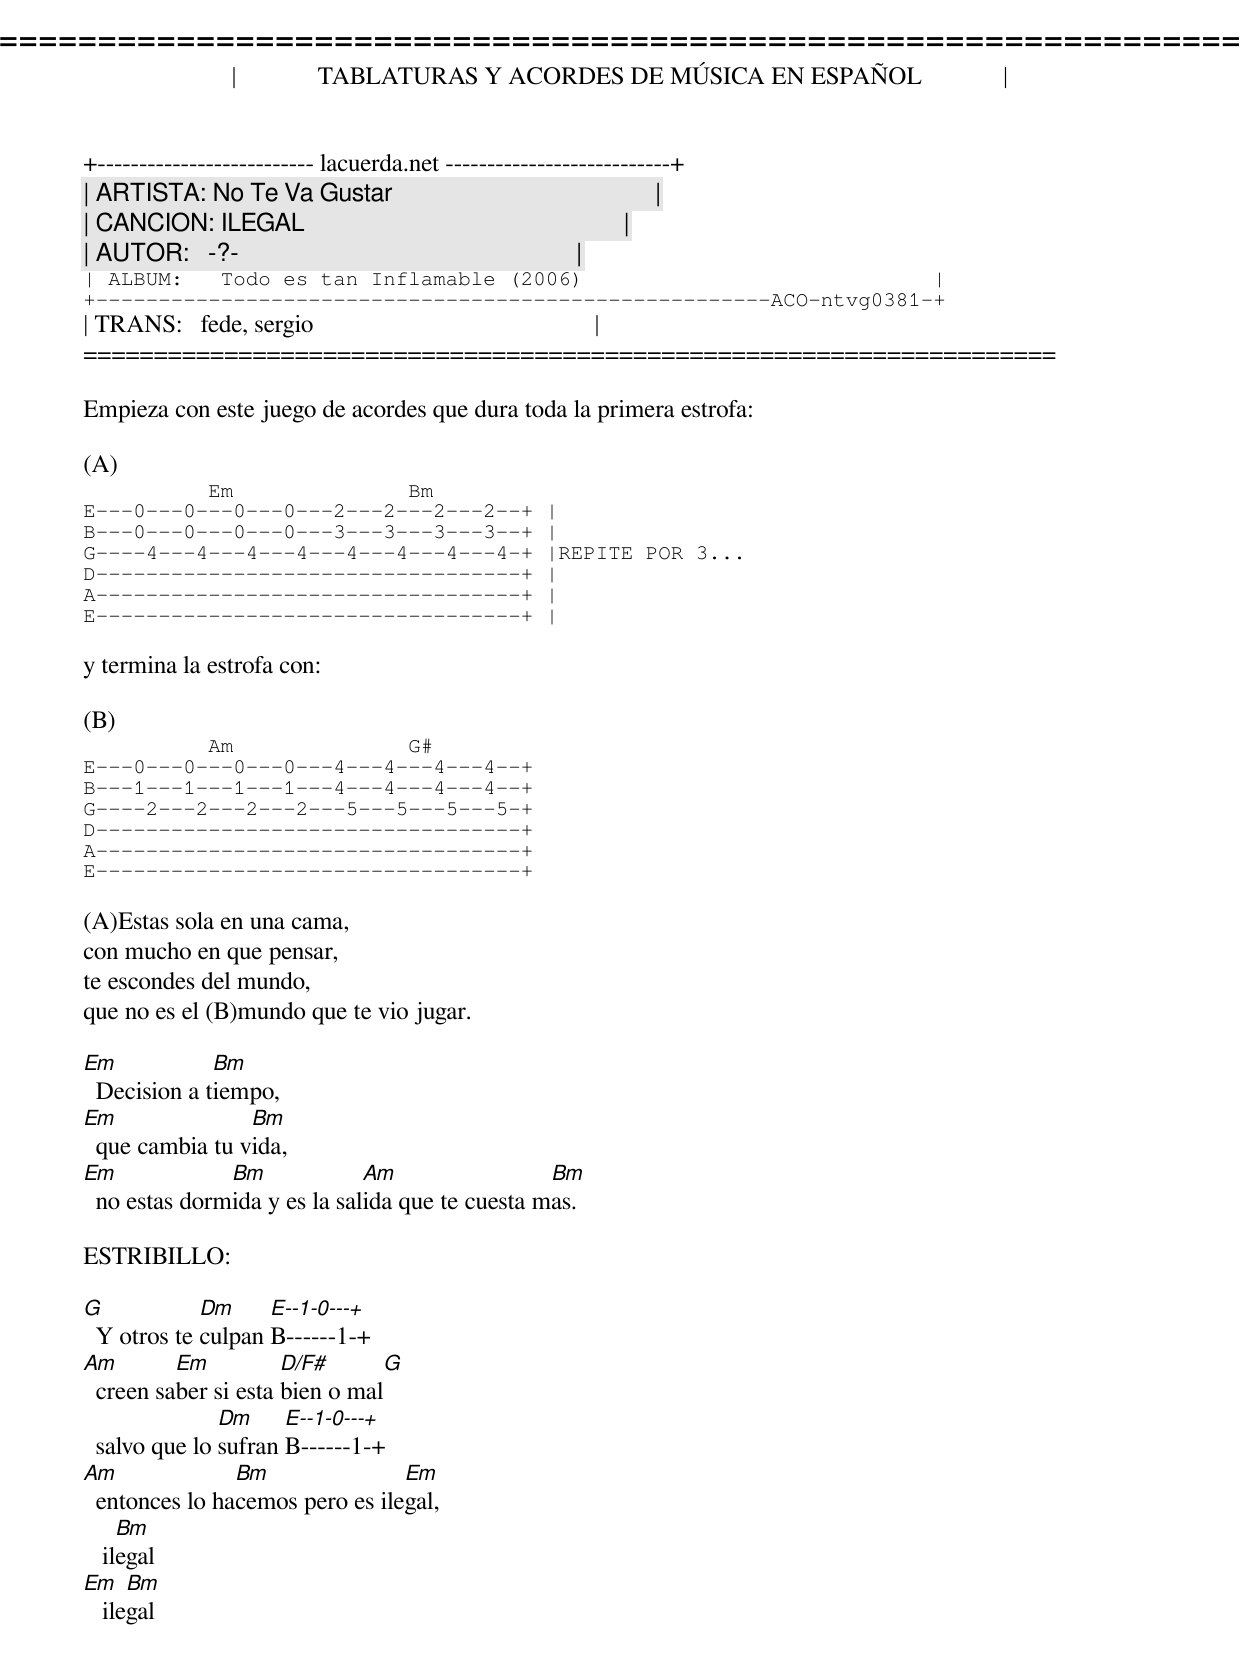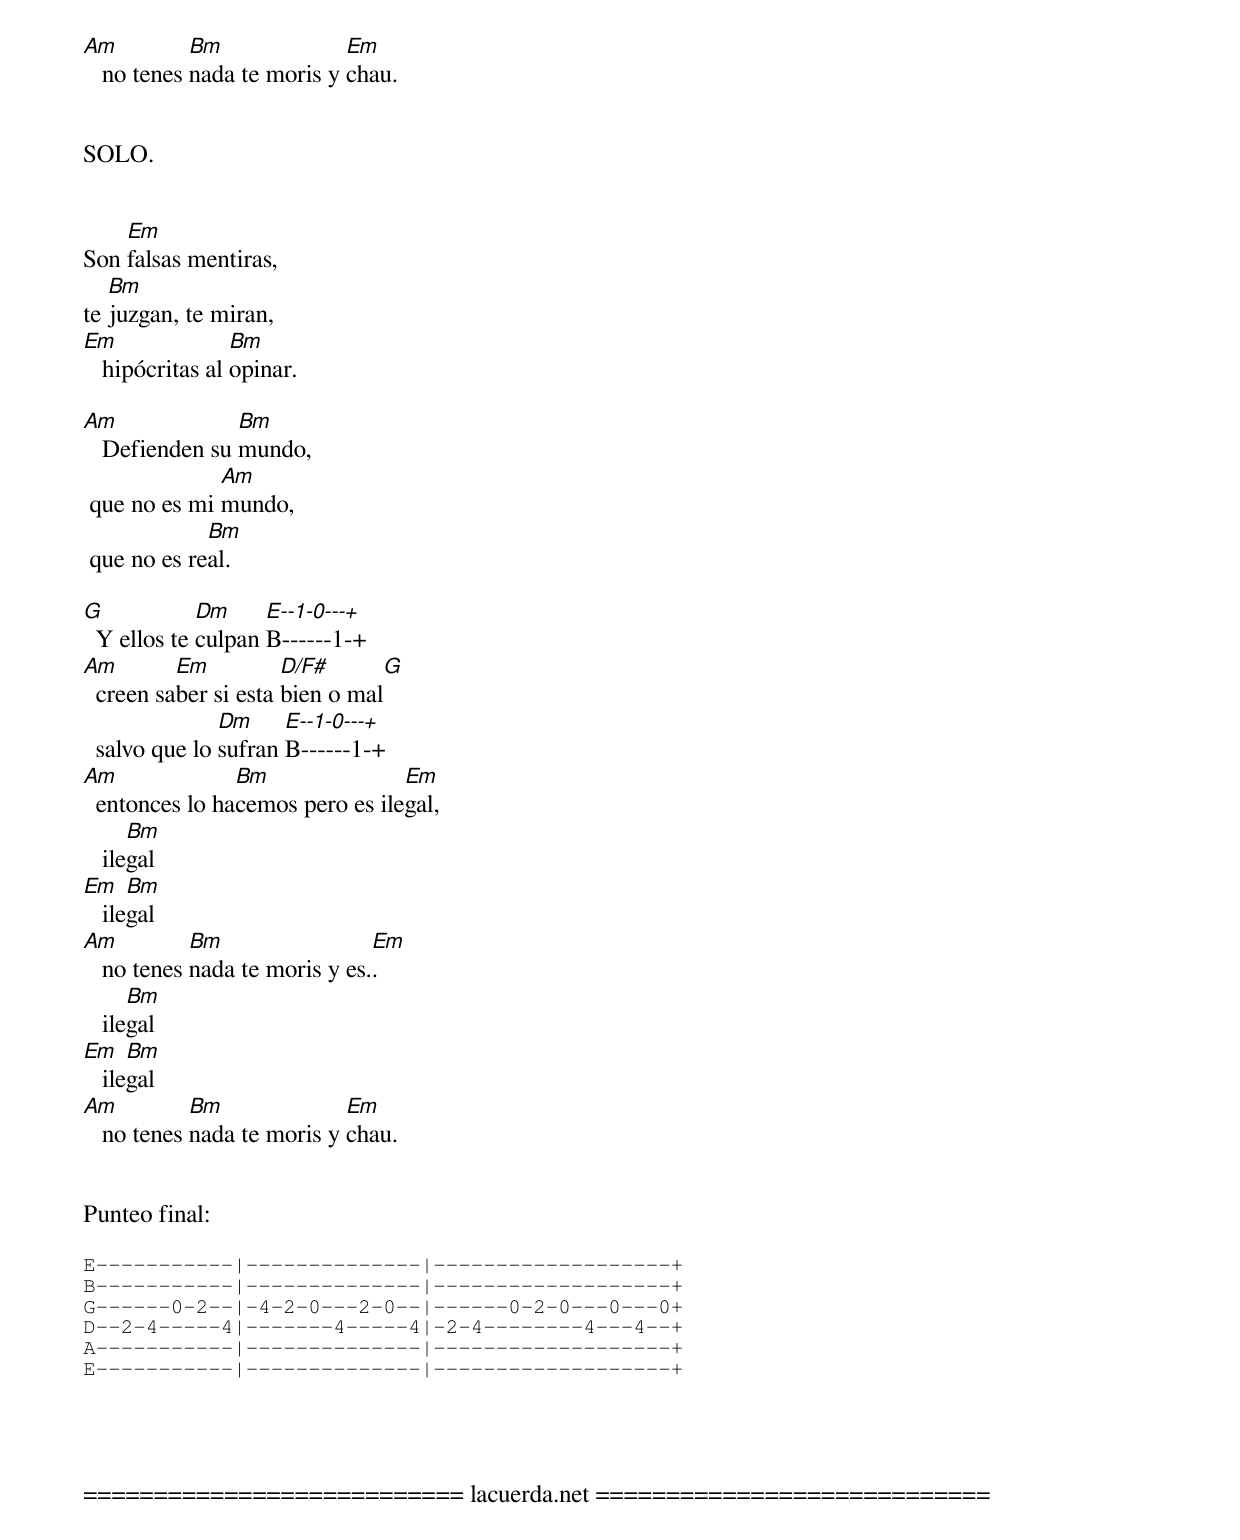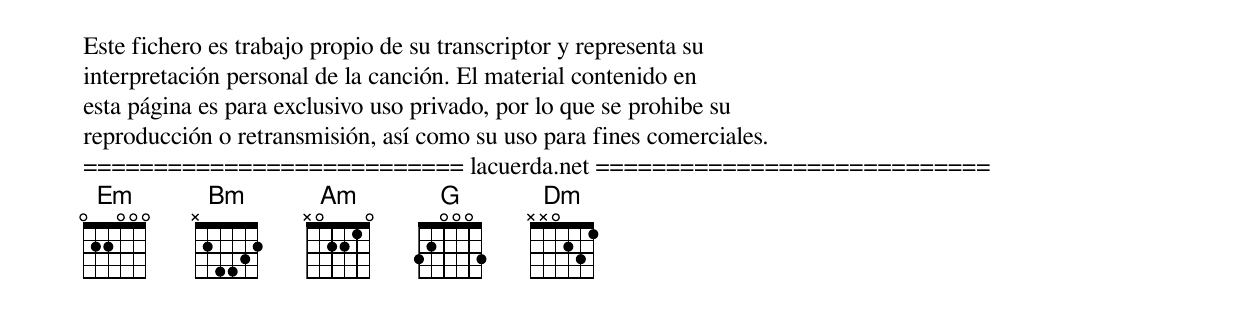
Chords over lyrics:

=====================================================================
|             TABLATURAS Y ACORDES DE MÚSICA EN ESPAÑOL             |
+-------------------------- lacuerda.net ---------------------------+
| ARTISTA: No Te Va Gustar                                          |
| CANCION: ILEGAL                                                   |
| AUTOR:   -?-                                                      |
| ALBUM:   Todo es tan Inflamable (2006)                            |
+------------------------------------------------------ACO-ntvg0381-+
| TRANS:   fede, sergio                                             |
=====================================================================

Empieza con este juego de acordes que dura toda la primera estrofa:

(A)
          Em              Bm
E---0---0---0---0---2---2---2---2--+ |
B---0---0---0---0---3---3---3---3--+ |
G----4---4---4---4---4---4---4---4-+ |REPITE POR 3...
D----------------------------------+ |
A----------------------------------+ |
E----------------------------------+ |

y termina la estrofa con:

(B)
          Am              G#
E---0---0---0---0---4---4---4---4--+
B---1---1---1---1---4---4---4---4--+
G----2---2---2---2---5---5---5---5-+
D----------------------------------+
A----------------------------------+
E----------------------------------+

(A)Estas sola en una cama,
con mucho en que pensar,
te escondes del mundo,
que no es el (B)mundo que te vio jugar.

Em            Bm
  Decision a tiempo,
Em               Bm
  que cambia tu vida,
Em             Bm             Am                 Bm
  no estas dormida y es la salida que te cuesta mas.

ESTRIBILLO:

G            Dm     E--1-0---+
  Y otros te culpan B------1-+
Am        Em          D/F#       G
  creen saber si esta bien o mal
               Dm     E--1-0---+
  salvo que lo sufran B------1-+
Am              Bm               Em
  entonces lo hacemos pero es ilegal,
     Bm
   ilegal
Em    Bm
   ilegal
Am          Bm              Em
   no tenes nada te moris y chau.


SOLO.


    Em
Son falsas mentiras,
   Bm
te juzgan, te miran,
Em               Bm
   hipócritas al opinar.

Am              Bm
   Defienden su mundo,
              Am
 que no es mi mundo,
             Bm
 que no es real.

G            Dm     E--1-0---+
  Y ellos te culpan B------1-+
Am        Em          D/F#       G
  creen saber si esta bien o mal
               Dm     E--1-0---+
  salvo que lo sufran B------1-+
Am              Bm               Em
  entonces lo hacemos pero es ilegal,
      Bm
   ilegal
Em    Bm
   ilegal
Am          Bm                 Em
   no tenes nada te moris y es..
      Bm
   ilegal
Em    Bm
   ilegal
Am          Bm              Em
   no tenes nada te moris y chau.


Punteo final:

E-----------|--------------|-------------------+
B-----------|--------------|-------------------+
G------0-2--|-4-2-0---2-0--|------0-2-0---0---0+
D--2-4-----4|-------4-----4|-2-4--------4---4--+
A-----------|--------------|-------------------+
E-----------|--------------|-------------------+


D/F#: 232xx2


=========================== lacuerda.net ============================
Este fichero es trabajo propio de su transcriptor y representa su
interpretación personal de la canción. El material contenido en
esta página es para exclusivo uso privado, por lo que se prohibe su
reproducción o retransmisión, así como su uso para fines comerciales.
=========================== lacuerda.net ============================
